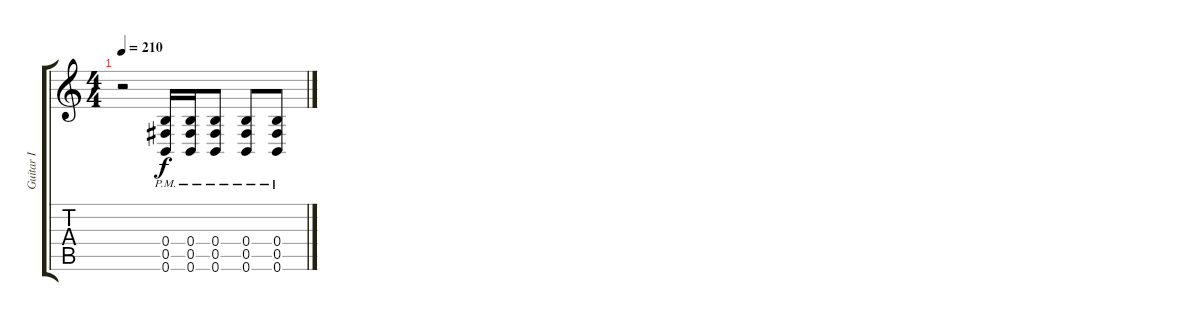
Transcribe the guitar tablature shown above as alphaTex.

\track ("Guitar I" "Guitar I") {instrument distortionguitar}
\staff {score tabs}
\tuning (Db4 Ab3 E3 B2 Gb2 B1) {hide}
\ts (4 4)
\tempo 210
\clef g2
\ks c
r.2{dy f} (0.4{pm} 0.5{pm} 0.6{pm}).16 (0.4{pm} 0.5{pm} 0.6{pm}).16 (0.4{pm} 0.5{pm} 0.6{pm}).8 (0.4{pm} 0.5{pm} 0.6{pm}).8 (0.4{pm} 0.5{pm} 0.6{pm}).8
